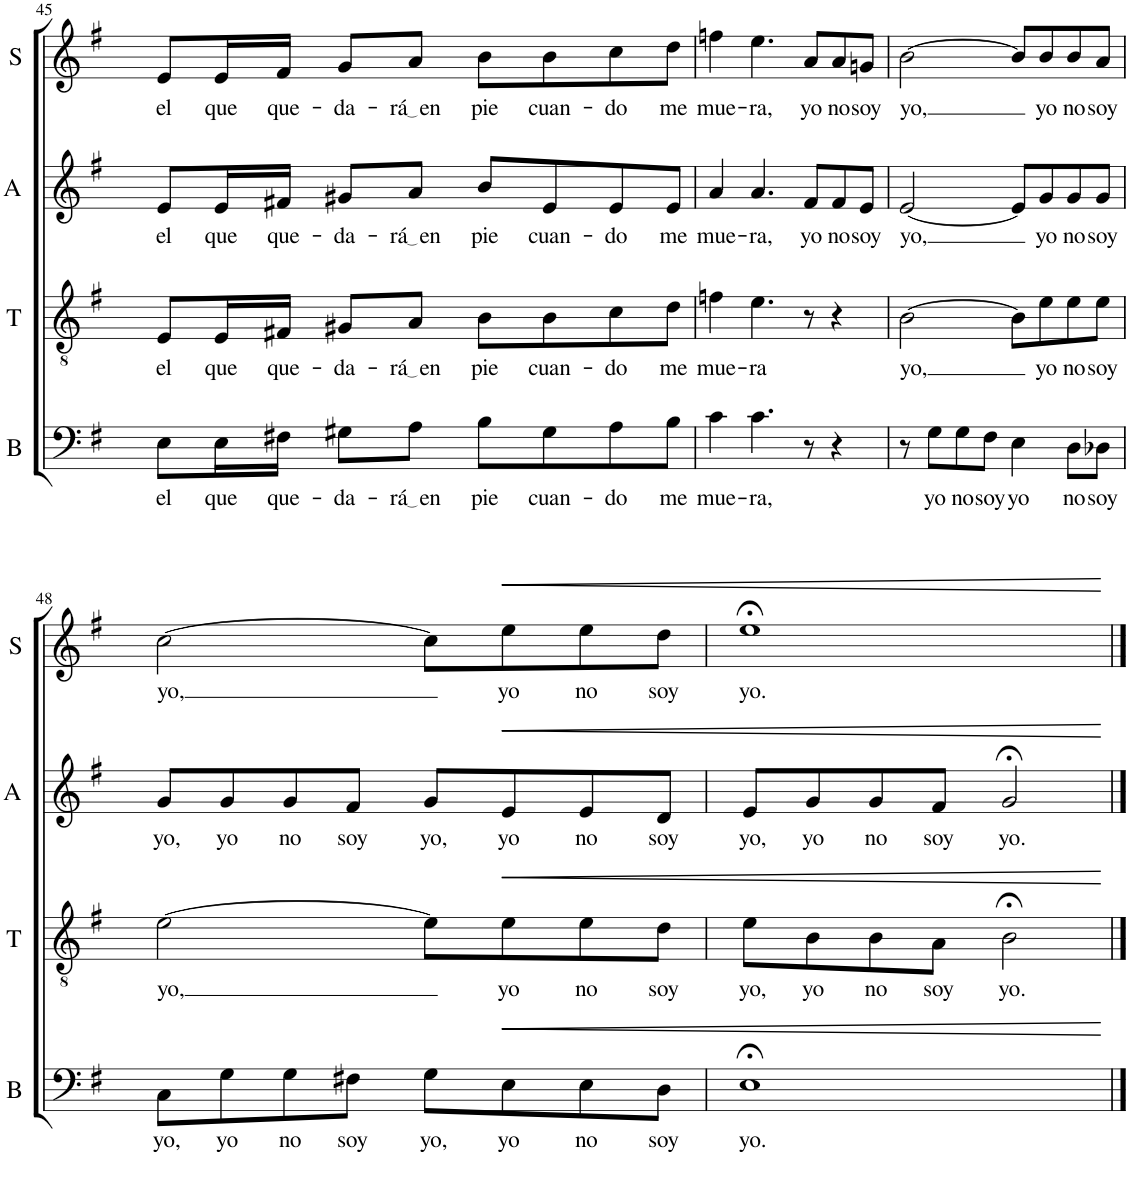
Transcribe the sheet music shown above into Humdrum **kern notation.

**kern	**text	**dynam	**kern	**text	**dynam	**kern	**text	**dynam	**kern	**text	**dynam
*part4	*part4	*part4	*part3	*part3	*part3	*part2	*part2	*part2	*part1	*part1	*part1
*staff4	*staff4	*staff4	*staff3	*staff3	*staff3	*staff2	*staff2	*staff2	*staff1	*staff1	*staff1
*I"B	*	*	*I"T	*	*	*I"A	*	*	*I"S	*	*
*I'B	*	*	*I'T	*	*	*I'A	*	*	*I'S	*	*
!!LO:PB:g=z
*clefF4	*	*	*clefGv2	*	*	*clefG2	*	*	*clefG2	*	*
*Trd7c12	*	*	*	*	*	*	*	*	*	*	*
*k[f#]	*	*	*k[f#]	*	*	*k[f#]	*	*	*k[f#]	*	*
*M4/4	*	*	*M4/4	*	*	*M4/4	*	*	*M4/4	*	*
*met(c)	*	*	*met(c)	*	*	*met(c)	*	*	*met(c)	*	*
=45	=45	=45	=45	=45	=45	=45	=45	=45	=45	=45	=45
!	!LO:LY:b	!	!	!LO:LY:b	!	!	!LO:LY:b	!	!	!LO:LY:b	!
8E\L	el	.	8E/L	el	.	8e/L	el	.	8e/L	el	.
!	!LO:LY:b	!	!	!LO:LY:b	!	!	!LO:LY:b	!	!	!LO:LY:b	!
16E\L	que	.	16E/L	que	.	16e/L	que	.	16e/L	que	.
!	!LO:LY:b	!	!	!LO:LY:b	!	!	!LO:LY:b	!	!	!LO:LY:b	!
16F#X\JJ	que-	.	16F#X/JJ	que-	.	16f#X/JJ	que-	.	16f#/JJ	que-	.
!	!LO:LY:b	!	!	!LO:LY:b	!	!	!LO:LY:b	!	!	!LO:LY:b	!
8G#X\L	-da-	.	8G#X/L	-da-	.	8g#X/L	-da-	.	8g/L	-da-	.
!	!LO:LY:b	!	!	!LO:LY:b	!	!	!LO:LY:b	!	!	!LO:LY:b	!
8A\J	rá en	.	8A/J	rá en	.	8a/J	rá en	.	8a/J	rá en	.
!	!LO:LY:b	!	!	!LO:LY:b	!	!	!LO:LY:b	!	!	!LO:LY:b	!
8B\L	pie	.	8B\L	pie	.	8b/L	pie	.	8b\L	pie	.
!	!LO:LY:b	!	!	!LO:LY:b	!	!	!LO:LY:b	!	!	!LO:LY:b	!
8G#\	cuan-	.	8B\	cuan-	.	8e/	cuan-	.	8b\	cuan-	.
!	!LO:LY:b	!	!	!LO:LY:b	!	!	!LO:LY:b	!	!	!LO:LY:b	!
8A\	-do	.	8c\	-do	.	8e/	-do	.	8cc\	-do	.
!	!LO:LY:b	!	!	!LO:LY:b	!	!	!LO:LY:b	!	!	!LO:LY:b	!
8B\J	me	.	8d\J	me	.	8e/J	me	.	8dd\J	me	.
=46	=46	=46	=46	=46	=46	=46	=46	=46	=46	=46	=46
!	!LO:LY:b	!	!	!LO:LY:b	!	!	!LO:LY:b	!	!	!LO:LY:b	!
4c\	mue-	.	4fn\	mue-	.	4a/	mue-	.	4ffn\	mue-	.
!	!LO:LY:b	!	!	!LO:LY:b	!	!	!LO:LY:b	!	!	!LO:LY:b	!
4.c\	-ra,	.	4.e\	-ra	.	4.a/	-ra,	.	4.ee\	-ra,	.
!	!	!	!	!	!	!	!LO:LY:b	!	!	!LO:LY:b	!
8r	.	.	8r	.	.	8f#/L	yo	.	8a/L	yo	.
!	!	!	!	!	!	!	!LO:LY:b	!	!	!LO:LY:b	!
4r	.	.	4r	.	.	8f#/	no	.	8a/	no	.
!	!	!	!	!	!	!	!LO:LY:b	!	!	!LO:LY:b	!
.	.	.	.	.	.	8e/J	soy	.	8gn/J	soy	.
=47	=47	=47	=47	=47	=47	=47	=47	=47	=47	=47	=47
!	!	!	!	!LO:LY:b	!	!	!LO:LY:b	!	!	!LO:LY:b	!
8r	.	.	[2B\	yo,	.	[2e/	yo,	.	[2b\	yo,	.
!	!LO:LY:b	!	!	!	!	!	!	!	!	!	!
8G\L	yo	.	.	.	.	.	.	.	.	.	.
!	!LO:LY:b	!	!	!	!	!	!	!	!	!	!
8G\	no	.	.	.	.	.	.	.	.	.	.
!	!LO:LY:b	!	!	!	!	!	!	!	!	!	!
8F#\J	soy	.	.	.	.	.	.	.	.	.	.
!	!LO:LY:b	!	!	!	!	!	!	!	!	!	!
4E\	yo	.	8B\L]	.	.	8e/L]	.	.	8b/L]	.	.
!	!	!	!	!LO:LY:b	!	!	!LO:LY:b	!	!	!LO:LY:b	!
.	.	.	8e\	yo	.	8g/	yo	.	8b/	yo	.
!	!LO:LY:b	!	!	!LO:LY:b	!	!	!LO:LY:b	!	!	!LO:LY:b	!
8D\L	no	.	8e\	no	.	8g/	no	.	8b/	no	.
!	!LO:LY:b	!	!	!LO:LY:b	!	!	!LO:LY:b	!	!	!LO:LY:b	!
8D-X\J	soy	.	8e\J	soy	.	8g/J	soy	.	8a/J	soy	.
!!LO:LB:g=z
=48	=48	=48	=48	=48	=48	=48	=48	=48	=48	=48	=48
!	!LO:LY:b	!	!	!LO:LY:b	!	!	!LO:LY:b	!	!	!LO:LY:b	!
8C\L	yo,	.	[2e\	yo,	.	8g/L	yo,	.	[2cc\	yo,	.
!	!LO:LY:b	!	!	!	!	!	!LO:LY:b	!	!	!	!
8G\	yo	.	.	.	.	8g/	yo	.	.	.	.
!	!LO:LY:b	!	!	!	!	!	!LO:LY:b	!	!	!	!
8G\	no	.	.	.	.	8g/	no	.	.	.	.
!	!LO:LY:b	!	!	!	!	!	!LO:LY:b	!	!	!	!
8F#X\J	soy	.	.	.	.	8f#/J	soy	.	.	.	.
!	!LO:LY:b	!	!	!	!	!	!LO:LY:b	!	!	!	!
8G\L	yo,	.	8e\L]	.	.	8g/L	yo,	.	8cc\L]	.	.
!	!LO:LY:b	!LO:HP:b	!	!LO:LY:b	!LO:HP:b	!	!LO:LY:b	!LO:HP:b	!	!LO:LY:b	!LO:HP:b
8E\	yo	<	8e\	yo	<	8e/	yo	<	8ee\	yo	<
!	!LO:LY:b	!	!	!LO:LY:b	!	!	!LO:LY:b	!	!	!LO:LY:b	!
8E\	no	.	8e\	no	.	8e/	no	.	8ee\	no	.
!	!LO:LY:b	!	!	!LO:LY:b	!	!	!LO:LY:b	!	!	!LO:LY:b	!
8D\J	soy	.	8d\J	soy	.	8d/J	soy	.	8dd\J	soy	.
=49	=49	=49	=49	=49	=49	=49	=49	=49	=49	=49	=49
!	!LO:LY:b	!	!	!LO:LY:b	!	!	!LO:LY:b	!	!	!LO:LY:b	!
1E;<	yo.	.	8e\L	yo,	.	8e/L	yo,	.	1ee;<	yo.	.
!	!	!	!	!LO:LY:b	!	!	!LO:LY:b	!	!	!	!
.	.	.	8B\	yo	.	8g/	yo	.	.	.	.
!	!	!	!	!LO:LY:b	!	!	!LO:LY:b	!	!	!	!
.	.	.	8B\	no	.	8g/	no	.	.	.	.
!	!	!	!	!LO:LY:b	!	!	!LO:LY:b	!	!	!	!
.	.	.	8A\J	soy	.	8f#/J	soy	.	.	.	.
!	!	!	!	!LO:LY:b	!	!	!LO:LY:b	!	!	!	!
.	.	.	2B;<\	yo.	.	2g;</	yo.	.	.	.	.
.	.	[	.	.	[	.	.	[	.	.	[
==	==	==	==	==	==	==	==	==	==	==	==
*-	*-	*-	*-	*-	*-	*-	*-	*-	*-	*-	*-
